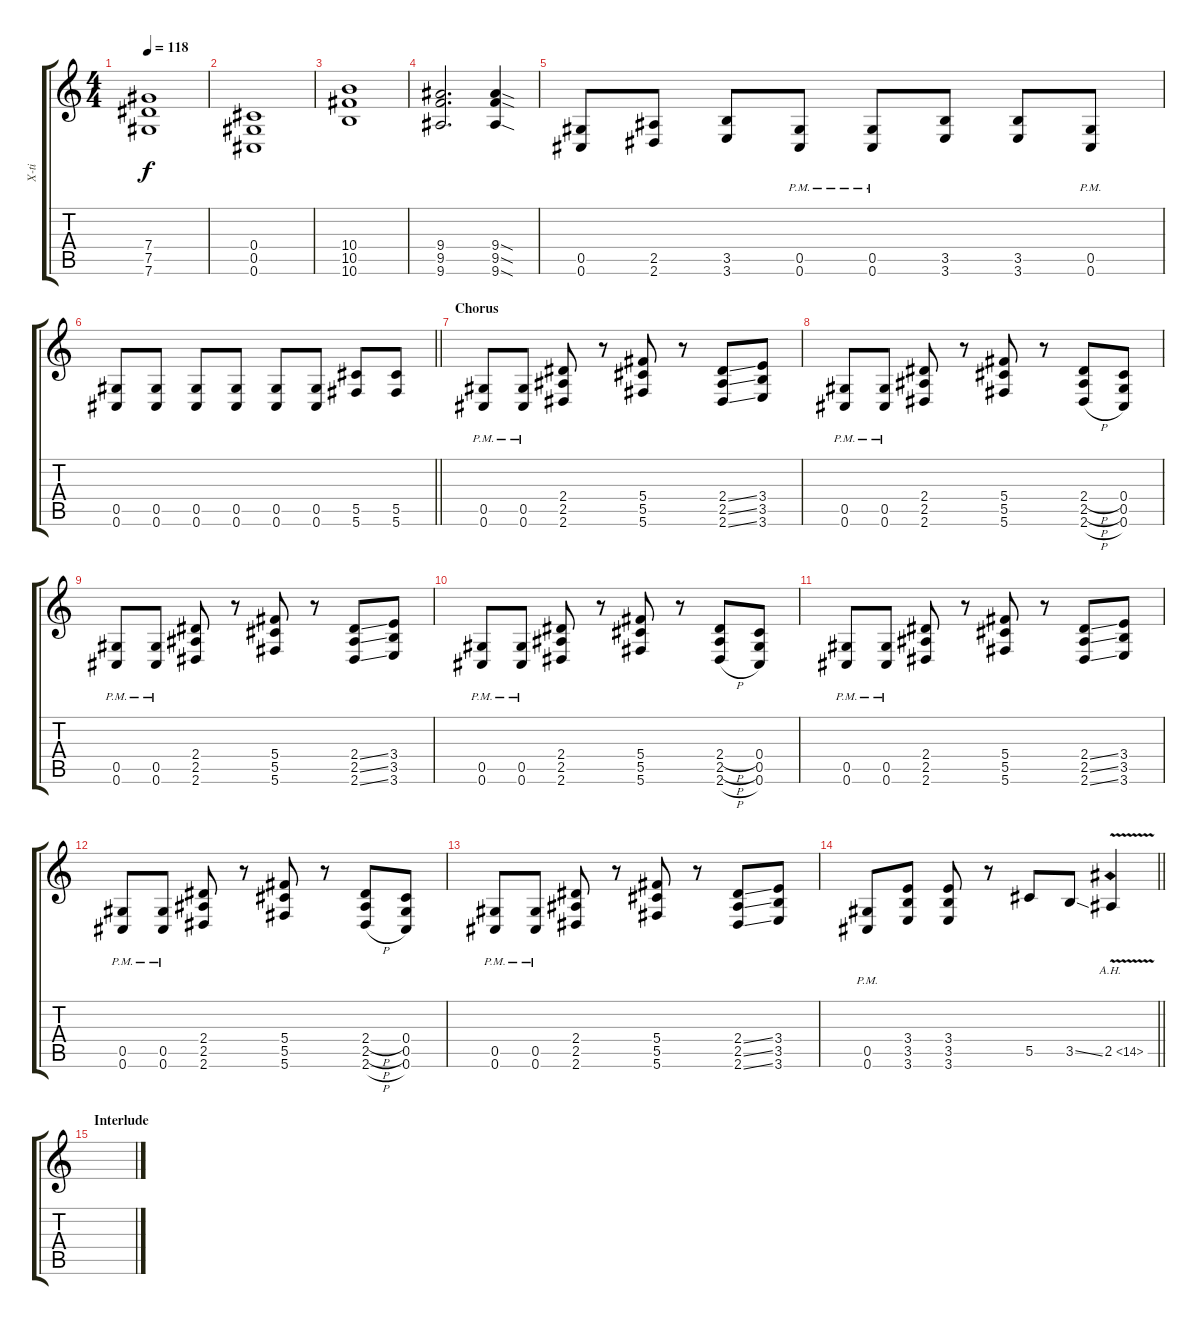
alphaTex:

\track ("X-ti" "X-ti") {instrument distortionguitar}
\staff {score tabs}
\tuning (Eb4 Bb3 Gb3 Db3 Ab2 Db2) {hide}
\ts (4 4)
\tempo 118
\clef g2
\ks c
(7.4 7.5 7.6).1{dy f} |
(0.4 0.5 0.6).1 |
(10.4 10.5 10.6).1 |
(9.4 9.5 9.6).2{d} (9.4{sod} 9.5{sod} 9.6{sod}).4 |
(0.5 0.6).8 (2.5 2.6).8 (3.5 3.6).8 (0.5{pm} 0.6{pm}).8 (0.5{pm} 0.6{pm}).8 (3.5 3.6).8 (3.5 3.6).8 (0.5{pm} 0.6{pm}).8 |
\barLineRight lightlight
(0.5 0.6).8 (0.5 0.6).8 (0.5 0.6).8 (0.5 0.6).8 (0.5 0.6).8 (0.5 0.6).8 (5.5 5.6).8 (5.5 5.6).8 |
\section ("" "Chorus")
(0.5{pm} 0.6{pm}).8 (0.5{pm} 0.6{pm}).8 (2.4 2.5 2.6).8 r.8 (5.4 5.5 5.6).8 r.8 (2.4{ss} 2.5{ss} 2.6{ss}).8 (3.4 3.5 3.6).8 |
(0.5{pm} 0.6{pm}).8 (0.5{pm} 0.6{pm}).8 (2.4 2.5 2.6).8 r.8 (5.4 5.5 5.6).8 r.8 (2.4{h} 2.5{h} 2.6{h}).8 (0.4 0.5 0.6).8 |
(0.5{pm} 0.6{pm}).8 (0.5{pm} 0.6{pm}).8 (2.4 2.5 2.6).8 r.8 (5.4 5.5 5.6).8 r.8 (2.4{ss} 2.5{ss} 2.6{ss}).8 (3.4 3.5 3.6).8 |
(0.5{pm} 0.6{pm}).8 (0.5{pm} 0.6{pm}).8 (2.4 2.5 2.6).8 r.8 (5.4 5.5 5.6).8 r.8 (2.4{h} 2.5{h} 2.6{h}).8 (0.4 0.5 0.6).8 |
(0.5{pm} 0.6{pm}).8 (0.5{pm} 0.6{pm}).8 (2.4 2.5 2.6).8 r.8 (5.4 5.5 5.6).8 r.8 (2.4{ss} 2.5{ss} 2.6{ss}).8 (3.4 3.5 3.6).8 |
(0.5{pm} 0.6{pm}).8 (0.5{pm} 0.6{pm}).8 (2.4 2.5 2.6).8 r.8 (5.4 5.5 5.6).8 r.8 (2.4{h} 2.5{h} 2.6{h}).8 (0.4 0.5 0.6).8 |
(0.5{pm} 0.6{pm}).8 (0.5{pm} 0.6{pm}).8 (2.4 2.5 2.6).8 r.8 (5.4 5.5 5.6).8 r.8 (2.4{ss} 2.5{ss} 2.6{ss}).8 (3.4 3.5 3.6).8 |
\barLineRight lightlight
(0.5{pm} 0.6{pm}).8 (3.4 3.5 3.6).8 (3.4 3.5 3.6).8 r.8 5.5.8 3.5{ss}.8 2.5{ah 12 v}.4 |
\section ("" "Interlude")
